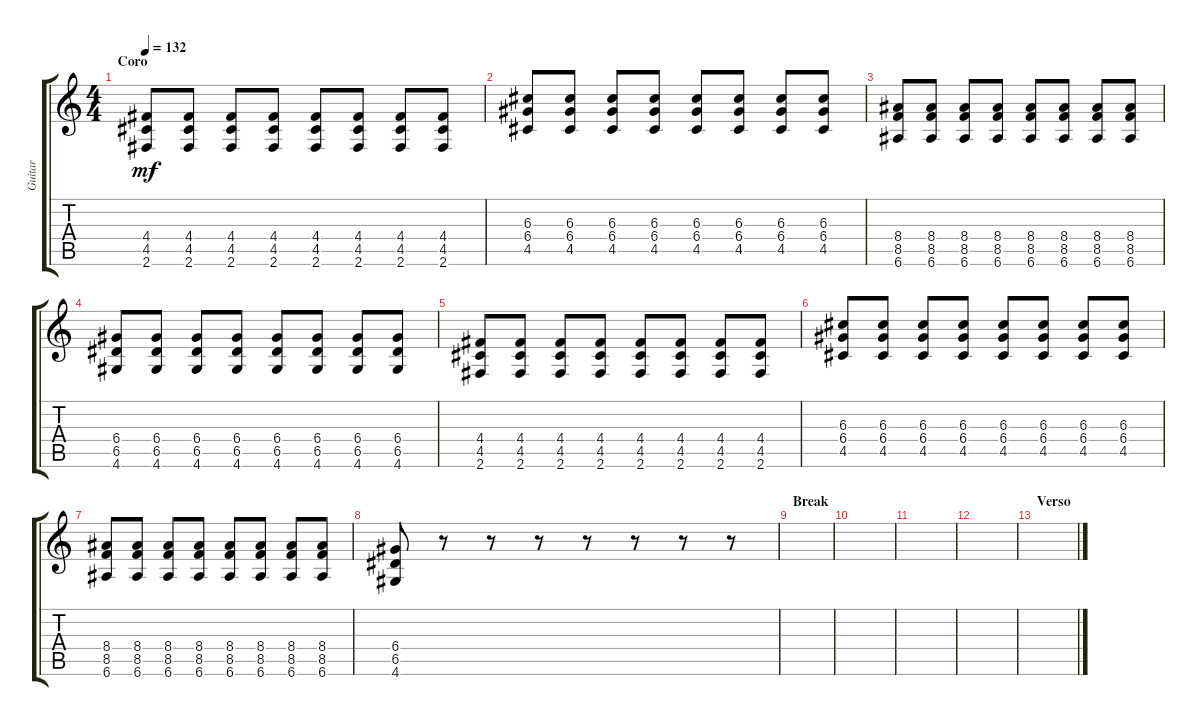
\track ("Guitar" "Guitar") {instrument electricguitarjazz}
\staff {score tabs}
\tuning (E4 B3 G3 D3 A2 E2) {hide}
\ts (4 4)
\section ("" "Coro")
\tempo 132
\clef g2
\ks c
(4.4 4.5 2.6).8{dy mf} (4.4 4.5 2.6).8 (4.4 4.5 2.6).8 (4.4 4.5 2.6).8 (4.4 4.5 2.6).8 (4.4 4.5 2.6).8 (4.4 4.5 2.6).8 (4.4 4.5 2.6).8 |
(6.3 6.4 4.5).8 (6.3 6.4 4.5).8 (6.3 6.4 4.5).8 (6.3 6.4 4.5).8 (6.3 6.4 4.5).8 (6.3 6.4 4.5).8 (6.3 6.4 4.5).8 (6.3 6.4 4.5).8 |
(8.4 8.5 6.6).8 (8.4 8.5 6.6).8 (8.4 8.5 6.6).8 (8.4 8.5 6.6).8 (8.4 8.5 6.6).8 (8.4 8.5 6.6).8 (8.4 8.5 6.6).8 (8.4 8.5 6.6).8 |
(6.4 6.5 4.6).8 (6.4 6.5 4.6).8 (6.4 6.5 4.6).8 (6.4 6.5 4.6).8 (6.4 6.5 4.6).8 (6.4 6.5 4.6).8 (6.4 6.5 4.6).8 (6.4 6.5 4.6).8 |
(4.4 4.5 2.6).8 (4.4 4.5 2.6).8 (4.4 4.5 2.6).8 (4.4 4.5 2.6).8 (4.4 4.5 2.6).8 (4.4 4.5 2.6).8 (4.4 4.5 2.6).8 (4.4 4.5 2.6).8 |
(6.3 6.4 4.5).8 (6.3 6.4 4.5).8 (6.3 6.4 4.5).8 (6.3 6.4 4.5).8 (6.3 6.4 4.5).8 (6.3 6.4 4.5).8 (6.3 6.4 4.5).8 (6.3 6.4 4.5).8 |
(8.4 8.5 6.6).8 (8.4 8.5 6.6).8 (8.4 8.5 6.6).8 (8.4 8.5 6.6).8 (8.4 8.5 6.6).8 (8.4 8.5 6.6).8 (8.4 8.5 6.6).8 (8.4 8.5 6.6).8 |
(6.4 6.5 4.6).8 r.8 r.8 r.8 r.8 r.8 r.8 r.8 |
\section ("" "Break")
|
|
|
|
\section ("" "Verso")
